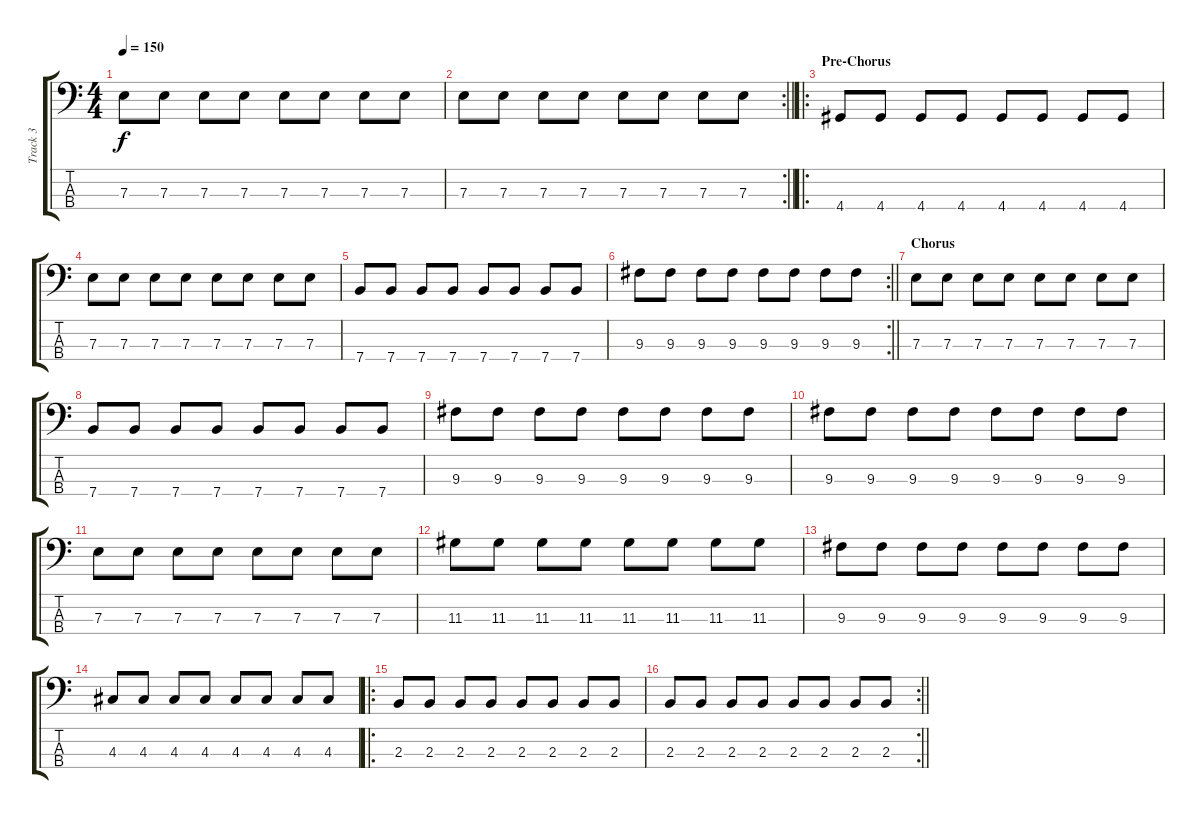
\track ("Track 3" "Track 3") {instrument electricbassfinger}
\staff {score tabs}
\tuning (G2 D2 A1 E1) {hide}
\ts (4 4)
\tempo 150
\clef f4
\ks c
7.3.8{dy f} 7.3.8 7.3.8 7.3.8 7.3.8 7.3.8 7.3.8 7.3.8 |
\rc 2
\barLineRight lightlight
7.3.8 7.3.8 7.3.8 7.3.8 7.3.8 7.3.8 7.3.8 7.3.8 |
\ro
\section ("" "Pre-Chorus")
4.4.8 4.4.8 4.4.8 4.4.8 4.4.8 4.4.8 4.4.8 4.4.8 |
7.3.8 7.3.8 7.3.8 7.3.8 7.3.8 7.3.8 7.3.8 7.3.8 |
7.4.8 7.4.8 7.4.8 7.4.8 7.4.8 7.4.8 7.4.8 7.4.8 |
\rc 2
\barLineRight lightlight
9.3.8 9.3.8 9.3.8 9.3.8 9.3.8 9.3.8 9.3.8 9.3.8 |
\section ("" "Chorus")
7.3.8 7.3.8 7.3.8 7.3.8 7.3.8 7.3.8 7.3.8 7.3.8 |
7.4.8 7.4.8 7.4.8 7.4.8 7.4.8 7.4.8 7.4.8 7.4.8 |
9.3.8 9.3.8 9.3.8 9.3.8 9.3.8 9.3.8 9.3.8 9.3.8 |
9.3.8 9.3.8 9.3.8 9.3.8 9.3.8 9.3.8 9.3.8 9.3.8 |
7.3.8 7.3.8 7.3.8 7.3.8 7.3.8 7.3.8 7.3.8 7.3.8 |
11.3.8 11.3.8 11.3.8 11.3.8 11.3.8 11.3.8 11.3.8 11.3.8 |
9.3.8 9.3.8 9.3.8 9.3.8 9.3.8 9.3.8 9.3.8 9.3.8 |
4.3.8 4.3.8 4.3.8 4.3.8 4.3.8 4.3.8 4.3.8 4.3.8 |
\ro
2.3.8 2.3.8 2.3.8 2.3.8 2.3.8 2.3.8 2.3.8 2.3.8 |
\rc 2
\barLineRight lightlight
2.3.8 2.3.8 2.3.8 2.3.8 2.3.8 2.3.8 2.3.8 2.3.8
